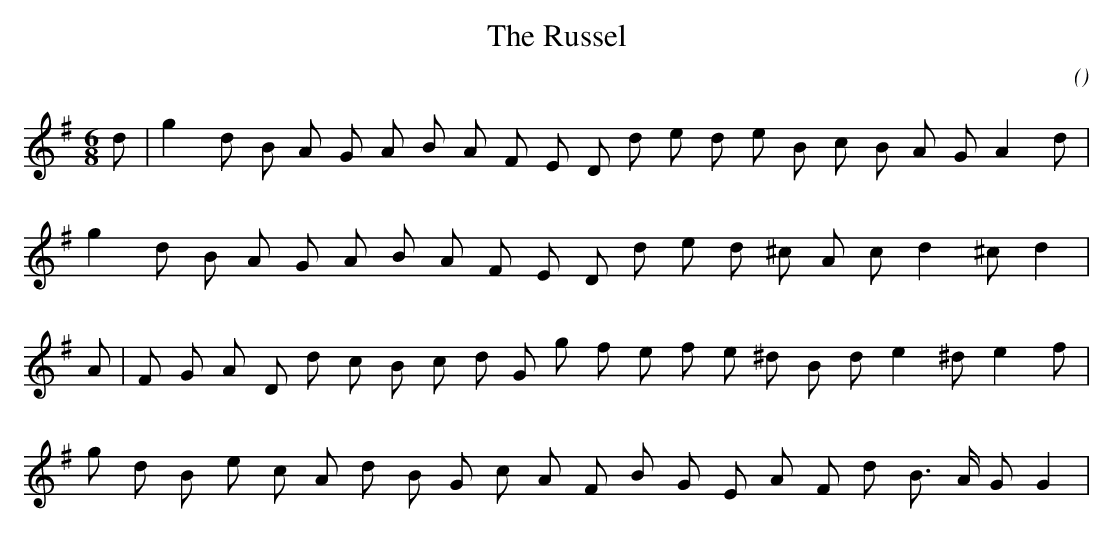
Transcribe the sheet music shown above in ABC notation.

X:1
T: The Russel
C:
O:
M:6/8
K:G
K:G
M:6/8
L:1/16
d2 |g4 d2 B2 A2 G2 A2 B2 A2 F2 E2 D2 d2 e2 d2 e2 B2 c2 B2 A2 G2 A4 d2 |
g4 d2 B2 A2 G2 A2 B2 A2 F2 E2 D2 d2 e2 d2 ^c2 A2 c2 d4 ^c2 d4 |
A2 |F2 G2 A2 D2 d2 c2 B2 c2 d2 G2 g2 f2 e2 f2 e2 ^d2 B2 d2 e4 ^d2 e4 f2 |
g2 d2 B2 e2 c2 A2 d2 B2 G2 c2 A2 F2 B2 G2 E2 A2 F2 d2 B3 A G2 G4 |
